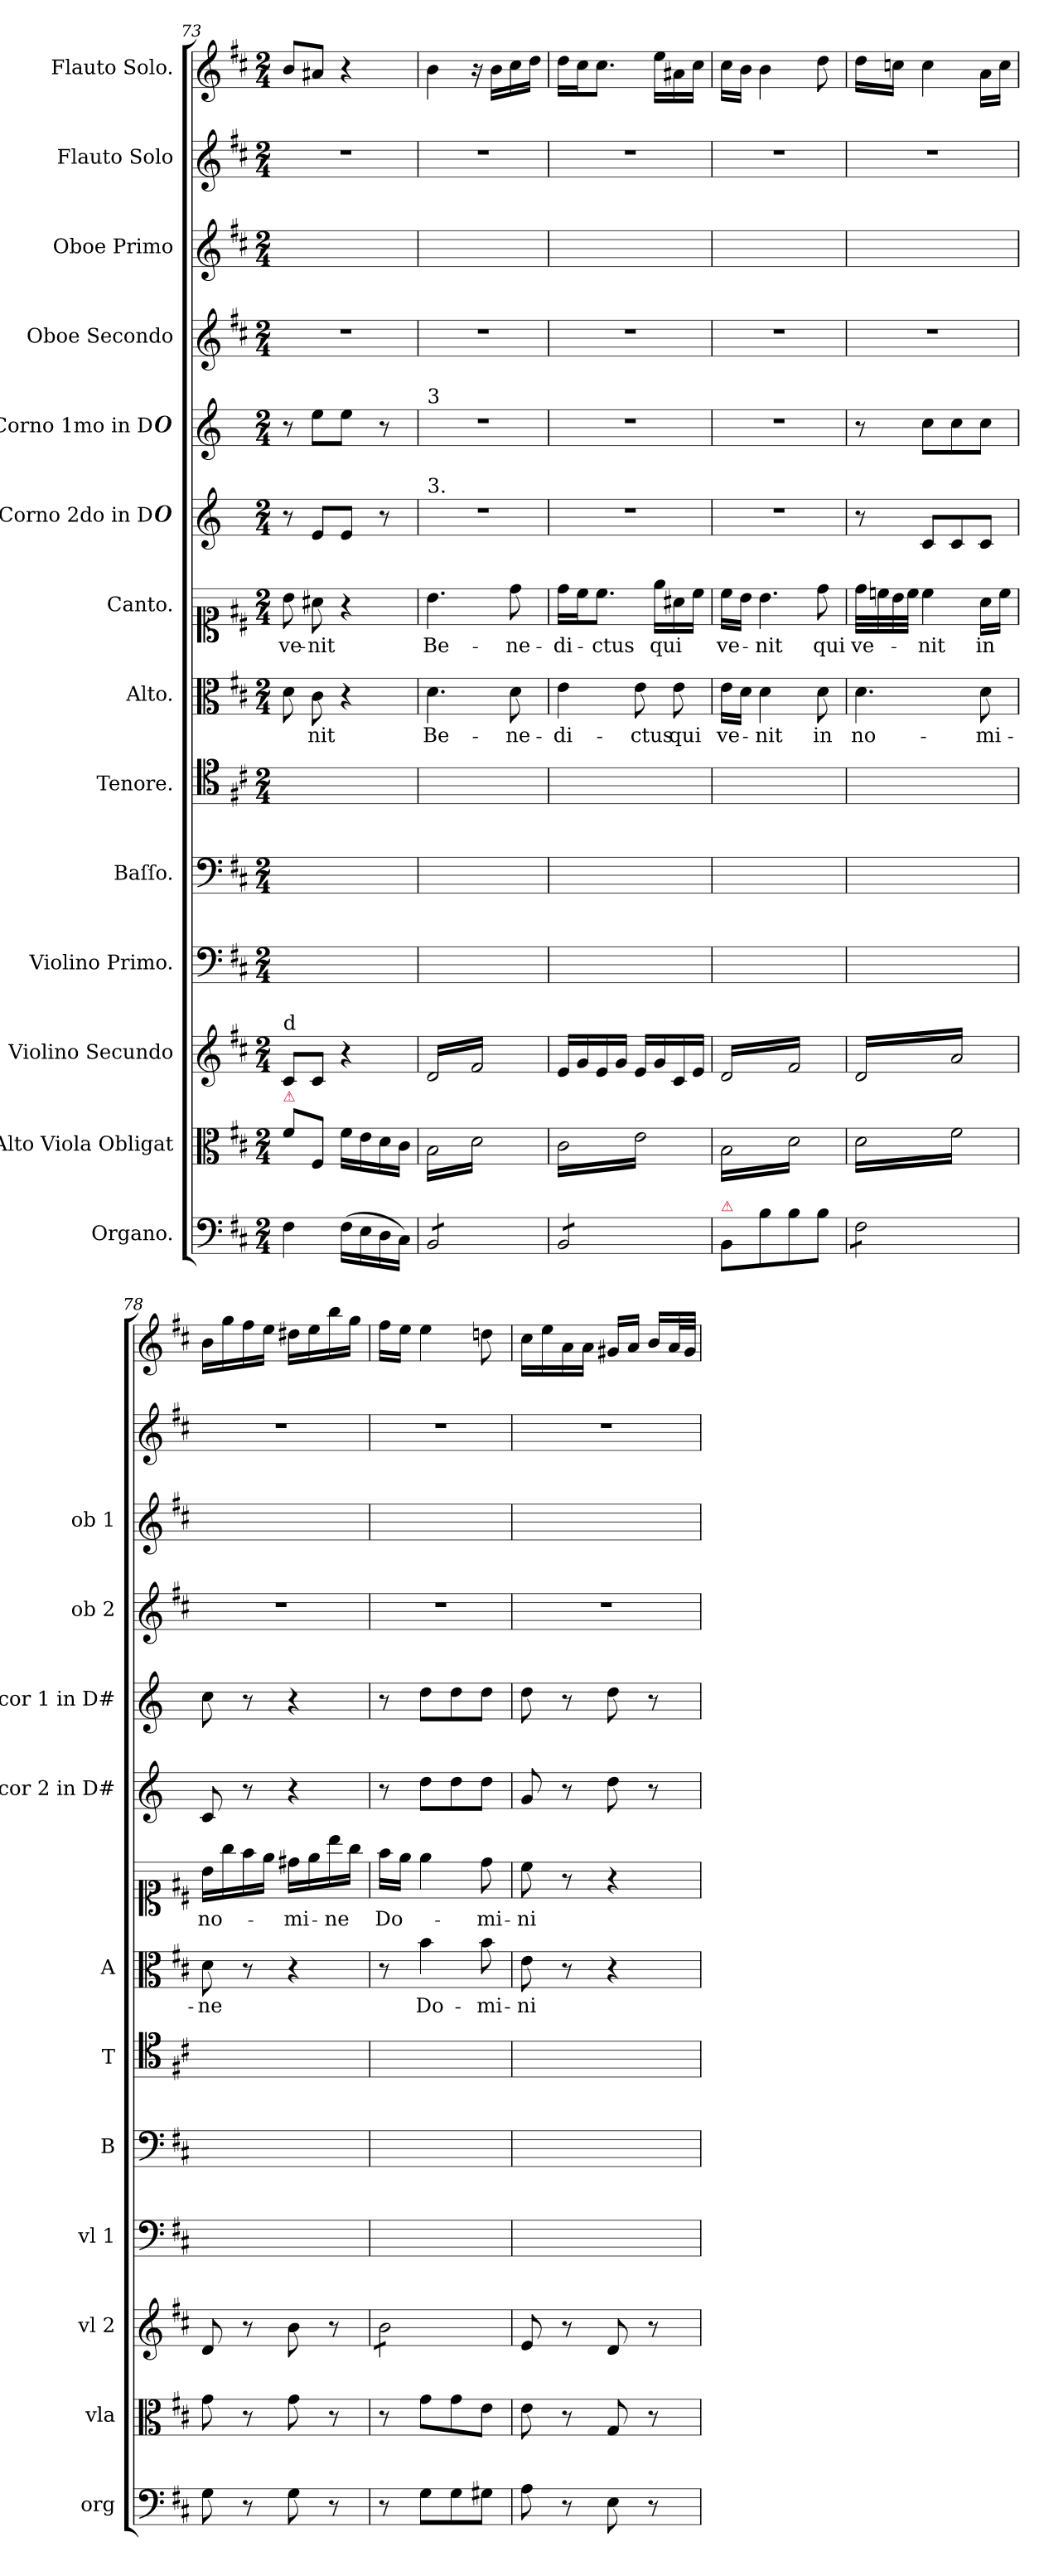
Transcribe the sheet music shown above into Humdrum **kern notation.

**kern	**kern	**kern	**kern	**kern	**kern	**kern	**text	**kern	**text	**kern	**kern	**kern	**kern	**kern	**kern
*part14	*part13	*part12	*part11	*part10	*part9	*part8	*part8	*part7	*part7	*part6	*part5	*part4	*part3	*part2	*part1
*staff14	*staff13	*staff12	*staff11	*staff10	*staff9	*staff8	*staff8	*staff7	*staff7	*staff6	*staff5	*staff4	*staff3	*staff2	*staff1
*I"Organo.	*I"Alto Viola Obligat	*I"Violino Secundo	*I"Violino Primo.	*I"Baſſo.	*I"Tenore.	*I"Alto.	*	*I"Canto.	*	*I"Corno 2do in D#	*I"Corno 1mo in D#	*I"Oboe Secondo	*I"Oboe Primo	*I"Flauto Solo	*I"Flauto Solo.
*I'org	*I'vla	*I'vl 2	*I'vl 1	*I'B	*I'T	*I'A	*	*	*	*I'cor 2 in D#	*I'cor 1 in D#	*I'ob 2	*I'ob 1	*	*
*clefF4	*clefC3	*clefG2	*clefF4	*clefF4	*clefC4	*clefC3	*	*clefC1	*	*clefG2	*clefG2	*clefG2	*clefG2	*clefG2	*clefG2
*	*	*	*	*	*	*	*	*	*	*ITrd6c10	*ITrd6c10	*	*	*	*
*k[f#c#]	*k[f#c#]	*k[f#c#]	*k[f#c#]	*k[f#c#]	*k[f#c#]	*k[f#c#]	*	*k[f#c#]	*	*k[f#c#]	*k[f#c#]	*k[f#c#]	*k[f#c#]	*k[f#c#]	*k[f#c#]
*D:	*D:	*D:	*D:	*D:	*D:	*D:	*	*D:	*	*D:	*D:	*D:	*D:	*D:	*D:
*M2/4	*M2/4	*M2/4	*M2/4	*M2/4	*M2/4	*M2/4	*	*M2/4	*	*M2/4	*M2/4	*M2/4	*M2/4	*M2/4	*M2/4
=73	=73	=73	=73	=73	=73	=73	=73	=73	=73	=73	=73	=73	=73	=73	=73
!	!	!LO:TX:a:t=d	!	!	!	!	!	!	!	!	!	!	!	!	!
!	!LO:TX:a:color=crimson:t=⚠	!	!	!	!	!	!	!	!	!	!	!	!	!	!
4F#\	8f#\L	8c#/L	2ryy	2ryy	2ryy	8d\	.	8b\	ve-	8r	8r	2r	2ryy	2r	8b/L
.	8F#/J	8c#/J	.	.	.	8c#\	-nit	8a#X\	-nit	8F#/L	8f#\L	.	.	.	8a#X/J
(16F#\LL	16f#\LL	4r	.	.	.	4r	.	4r	.	8F#/J	8f#\J	.	.	.	4r
16E\	16e\	.	.	.	.	.	.	.	.	.	.	.	.	.	.
16D\	16d\	.	.	.	.	.	.	.	.	8r	8r	.	.	.	.
16C#\JJ)	16c#\JJ	.	.	.	.	.	.	.	.	.	.	.	.	.	.
=74	=74	=74	=74	=74	=74	=74	=74	=74	=74	=74	=74	=74	=74	=74	=74
!	!	!	!	!	!	!	!	!	!	!	!LO:TX:a:t=3	!	!	!	!
!	!	!	!	!	!	!	!	!	!	!LO:TX:a:t=3.	!	!	!	!	!
*tremolo	*	*	*	*	*	*	*	*	*	*	*	*	*	*	*
*	*tremolo	*	*	*	*	*	*	*	*	*	*	*	*	*	*
*	*	*tremolo	*	*	*	*	*	*	*	*	*	*	*	*	*
8BB/L	16B\LL	16d/LL	2ryy	2ryy	2ryy	4.d\	Be-	4.b\	Be-	2r	2r	2r	2ryy	2r	4b\
.	16d\	16f#/	.	.	.	.	.	.	.	.	.	.	.	.	.
8BB/	16B\	16d/	.	.	.	.	.	.	.	.	.	.	.	.	.
.	16d\	16f#/	.	.	.	.	.	.	.	.	.	.	.	.	.
8BB/	16B\	16d/	.	.	.	.	.	.	.	.	.	.	.	.	16r
.	16d\	16f#/	.	.	.	.	.	.	.	.	.	.	.	.	16b\LL
8BB/J	16B\	16d/	.	.	.	8d\	-ne-	8dd\	-ne-	.	.	.	.	.	16cc#\
.	16d\JJ	16f#/JJ	.	.	.	.	.	.	.	.	.	.	.	.	16dd\JJ
*	*	*Xtremolo	*	*	*	*	*	*	*	*	*	*	*	*	*
=75	=75	=75	=75	=75	=75	=75	=75	=75	=75	=75	=75	=75	=75	=75	=75
8BB/L	16c#\LL	16e/LL	2ryy	2ryy	2ryy	4e\	-di-	16dd\LL	-di-	2r	2r	2r	2ryy	2r	16dd\LL
.	16e\	16g/	.	.	.	.	.	16cc#\J	.	.	.	.	.	.	16cc#\J
8BB/	16c#\	16e/	.	.	.	.	.	8.cc#\J	-ctus	.	.	.	.	.	8.cc#\J
.	16e\	16g/JJ	.	.	.	.	.	.	.	.	.	.	.	.	.
8BB/	16c#\	16e/LL	.	.	.	8e\	-ctus	.	.	.	.	.	.	.	.
.	16e\	16g/	.	.	.	.	.	16ee\LL	qui	.	.	.	.	.	16ee\LL
8BB/J	16c#\	16c#/	.	.	.	8e\	qui	16a#X\	.	.	.	.	.	.	16a#X\
*Xtremolo	*	*	*	*	*	*	*	*	*	*	*	*	*	*	*
.	16e\JJ	16e/JJ	.	.	.	.	.	16cc#\JJ	.	.	.	.	.	.	16cc#\JJ
=76	=76	=76	=76	=76	=76	=76	=76	=76	=76	=76	=76	=76	=76	=76	=76
!LO:TX:a:color=crimson:t=⚠	!	!	!	!	!	!	!	!	!	!	!	!	!	!	!
*	*	*tremolo	*	*	*	*	*	*	*	*	*	*	*	*	*
8BB/L	16B\LL	16d/LL	2ryy	2ryy	2ryy	16e\LL	ve-	16cc#\LL	ve-	2r	2r	2r	2ryy	2r	16cc#\LL
.	16d\	16f#/	.	.	.	16d\JJ	.	16b\JJ	.	.	.	.	.	.	16b\JJ
!	!	!	!	!	!	!	!	!LO:N:vis=4.	!	!	!	!	!	!	!
8B\	16B\	16d/	.	.	.	4d\	-nit	4b\	-nit	.	.	.	.	.	4b\
.	16d\	16f#/	.	.	.	.	.	.	.	.	.	.	.	.	.
8B\	16B\	16d/	.	.	.	.	.	.	.	.	.	.	.	.	.
.	16d\	16f#/	.	.	.	.	.	.	.	.	.	.	.	.	.
8B\J	16B\	16d/	.	.	.	8d\	in	8dd\	qui	.	.	.	.	.	8dd\
.	16d\JJ	16f#/JJ	.	.	.	.	.	.	.	.	.	.	.	.	.
=77	=77	=77	=77	=77	=77	=77	=77	=77	=77	=77	=77	=77	=77	=77	=77
*tremolo	*	*	*	*	*	*	*	*	*	*	*	*	*	*	*
8F#\L	16d\LL	16d/LL	2ryy	2ryy	2ryy	4.d\	no-	32dd\LLL	ve-	8r	8r	2r	2ryy	2r	16dd\LL
.	.	.	.	.	.	.	.	32ccn\	.	.	.	.	.	.	.
.	16f#\	16a/	.	.	.	.	.	32b\	.	.	.	.	.	.	16ccn\JJ
.	.	.	.	.	.	.	.	32cc\JJJ	.	.	.	.	.	.	.
8F#\	16d\	16d/	.	.	.	.	.	4cc\	-nit	8D/L	8d\L	.	.	.	4cc\
.	16f#\	16a/	.	.	.	.	.	.	.	.	.	.	.	.	.
8F#\	16d\	16d/	.	.	.	.	.	.	.	8D/	8d\	.	.	.	.
.	16f#\	16a/	.	.	.	.	.	.	.	.	.	.	.	.	.
8F#\J	16d\	16d/	.	.	.	8d\	-mi-	16a\LL	in	8D/J	8d\J	.	.	.	16a\LL
*Xtremolo	*	*	*	*	*	*	*	*	*	*	*	*	*	*	*
.	16f#\JJ	16a/JJ	.	.	.	.	.	16cc\JJ	.	.	.	.	.	.	16cc\JJ
*	*	*Xtremolo	*	*	*	*	*	*	*	*	*	*	*	*	*
*	*Xtremolo	*	*	*	*	*	*	*	*	*	*	*	*	*	*
=78	=78	=78	=78	=78	=78	=78	=78	=78	=78	=78	=78	=78	=78	=78	=78
8G\	8g\	8d/	2ryy	2ryy	2ryy	8d\	-ne	16b\LL	no-	8D/	8d\	2r	2ryy	2r	16b\LL
.	.	.	.	.	.	.	.	16gg\	.	.	.	.	.	.	16gg\
8r	8r	8r	.	.	.	8r	.	16ff#\	.	8r	8r	.	.	.	16ff#\
.	.	.	.	.	.	.	.	16ee\JJ	.	.	.	.	.	.	16ee\JJ
8G\	8g\	8b\	.	.	.	4r	.	16dd#X\LL	-mi-	4r	4r	.	.	.	16dd#X\LL
.	.	.	.	.	.	.	.	16ee\	.	.	.	.	.	.	16ee\
8r	8r	8r	.	.	.	.	.	16bb\	-ne	.	.	.	.	.	16bb\
.	.	.	.	.	.	.	.	16gg\JJ	.	.	.	.	.	.	16gg\JJ
=79	=79	=79	=79	=79	=79	=79	=79	=79	=79	=79	=79	=79	=79	=79	=79
*	*	*tremolo	*	*	*	*	*	*	*	*	*	*	*	*	*
8r	8r	8b\L	2ryy	2ryy	2ryy	8r	.	16ff#\LL	Do-	8r	8r	2r	2ryy	2r	16ff#\LL
.	.	.	.	.	.	.	.	16ee\JJ	.	.	.	.	.	.	16ee\JJ
8G\L	8g\L	8b\	.	.	.	4b\	Do-	4ee\	.	8e\L	8e\L	.	.	.	4ee\
8G\	8g\	8b\	.	.	.	.	.	.	.	8e\	8e\	.	.	.	.
8G#X\J	8e\J	8b\J	.	.	.	8b\	-mi-	8dd\	-mi-	8e\J	8e\J	.	.	.	8ddn\
*	*	*Xtremolo	*	*	*	*	*	*	*	*	*	*	*	*	*
=80	=80	=80	=80	=80	=80	=80	=80	=80	=80	=80	=80	=80	=80	=80	=80
8A\	8e\	8e/	2ryy	2ryy	2ryy	8e\	-ni	8cc#\	-ni	8A/	8e\	2r	2ryy	2r	16cc#\LL
.	.	.	.	.	.	.	.	.	.	.	.	.	.	.	16ee\
8r	8r	8r	.	.	.	8r	.	8r	.	8r	8r	.	.	.	16a\
.	.	.	.	.	.	.	.	.	.	.	.	.	.	.	16a\JJ
8E\	8G/	8d/	.	.	.	4r	.	4r	.	8e\	8e\	.	.	.	16g#X/LL
.	.	.	.	.	.	.	.	.	.	.	.	.	.	.	16a/JJ
8r	8r	8r	.	.	.	.	.	.	.	8r	8r	.	.	.	16b/LL
.	.	.	.	.	.	.	.	.	.	.	.	.	.	.	32a/L
.	.	.	.	.	.	.	.	.	.	.	.	.	.	.	32g#/JJJ
=	=	=	=	=	=	=	=	=	=	=	=	=	=	=	=
*-	*-	*-	*-	*-	*-	*-	*-	*-	*-	*-	*-	*-	*-	*-	*-
